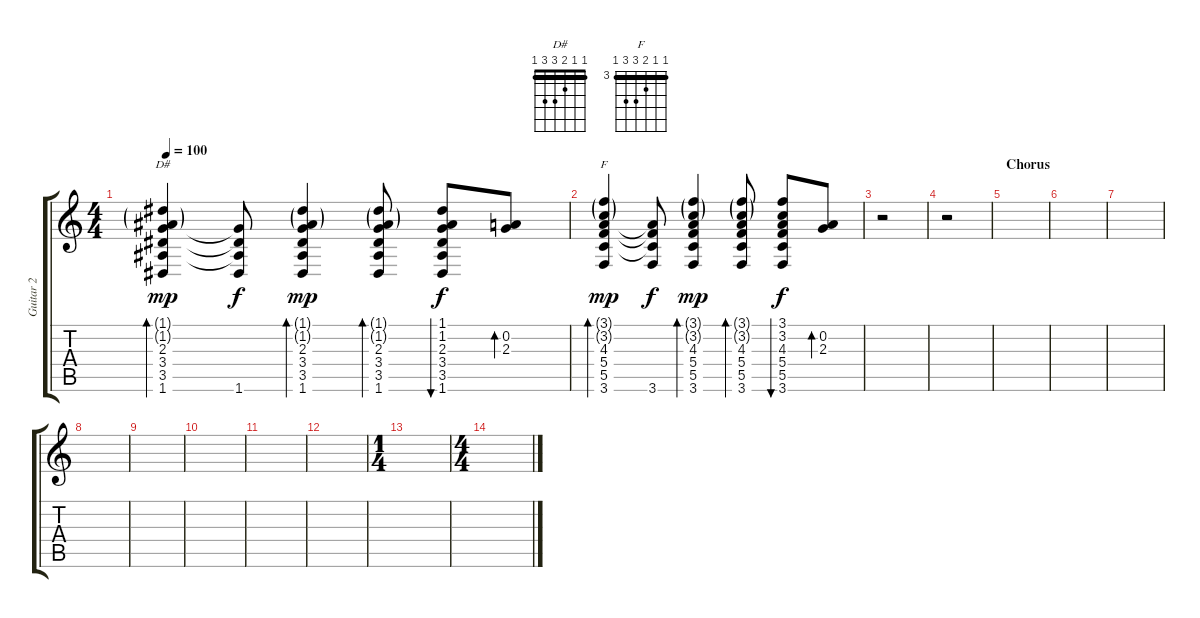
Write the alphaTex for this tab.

\track ("Guitar 2" "Guitar 2") {instrument acousticguitarsteel}
\staff {score tabs}
\tuning (D4 A3 F3 C3 G2 D2) {hide}
\chord ("D#" 1 1 2 3 3 1) {barre 1}
\chord ("F" 3 3 4 5 5 3) {firstfret 3 barre 3}
\ts (4 4)
\tempo 100
\clef g2
\ks c
(1.1{g} 1.2{g} 2.3 3.4 3.5 1.6).4{bd 30 ch "D#" dy mp} (2.3{t} 3.4{t} 3.5{t} 1.6).8{dy f} (1.1{g} 1.2{g} 2.3 3.4 3.5 1.6).4{bd 30 dy mp} (1.1{g} 1.2{g} 2.3 3.4 3.5 1.6).8{bd 30} (1.1 1.2 2.3 3.4 3.5 1.6).8{bu 30 dy f} (0.2 2.3).8{bd 30} |
(3.1{g} 3.2{g} 4.3 5.4 5.5 3.6).4{bd 30 ch "F" dy mp} (4.3{t} 5.4{t} 5.5{t} 3.6).8{dy f} (3.1{g} 3.2{g} 4.3 5.4 5.5 3.6).4{bd 30 dy mp} (3.1{g} 3.2{g} 4.3 5.4 5.5 3.6).8{bd 30} (3.1 3.2 4.3 5.4 5.5 3.6).8{bu 30 dy f} (0.2 2.3).8{bd 30} |
r.2 |
r.2 |
\section ("" "Chorus")
|
|
|
|
|
|
|
|
\ts (1 4)
|
\ts (4 4)
